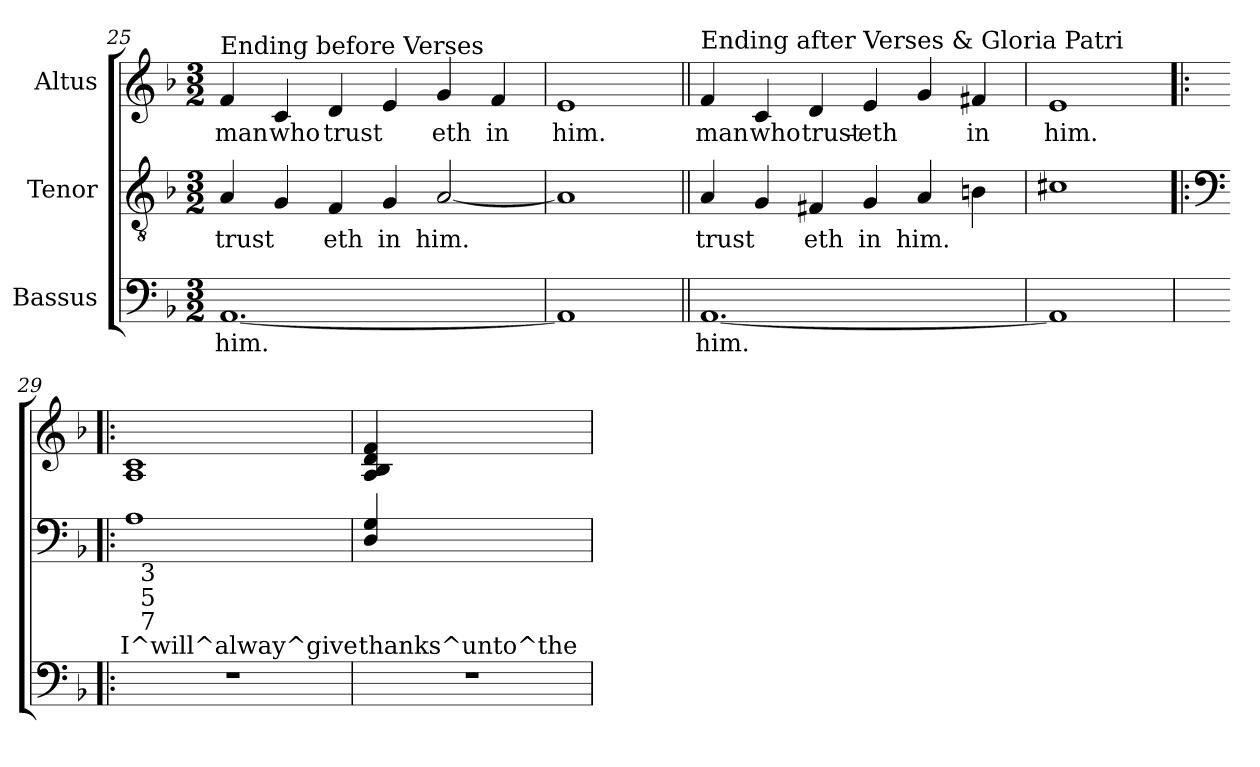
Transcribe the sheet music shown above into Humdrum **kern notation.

**kern	**text	**kern	**text	**kern	**text
*part3	*part3	*part2	*part2	*part1	*part1
*staff3	*staff3	*staff2	*staff2	*staff1	*staff1
*I"Bassus	*	*I"Tenor	*	*I"Altus	*
*clefF4	*	*clefGv2	*	*clefG2	*
*k[b-]	*	*k[b-]	*	*k[b-]	*
*F:	*	*F:	*	*F:	*
*M3/2	*	*M3/2	*	*M3/2	*
=25	=25	=25	=25	=25	=25
!	!	!	!	!LO:TX:a:t=Ending before Verses	!
!	!LO:LY:b:cj	!	!LO:LY:b:cj	!	!LO:LY:b:cj
[<1.AA	him.	4A/	trust-	4f/	man
!	!	!	!LO:LY:b:cj	!	!LO:LY:b:cj
.	.	4G/	--	4c/	who
!	!	!	!LO:LY:b:cj	!	!LO:LY:b:cj
.	.	4F/	-eth	4d/	trust-
!	!	!	!LO:LY:b:cj	!	!LO:LY:b:cj
.	.	4G/	in	4e/	--
!	!	!	!LO:LY:b:cj	!	!LO:LY:b:cj
.	.	[<2A/	him.	4g/	-eth
!	!	!	!	!	!LO:LY:b:cj
.	.	.	.	4f/	in
=26	=26	=26	=26	=26	=26
!	!LO:LY:b:cj	!	!LO:LY:b:cj	!	!LO:LY:b:cj
1AA]	.	1A]	.	1e	him.
=27||	=27||	=27||	=27||	=27||	=27||
!	!	!	!	!LO:TX:a:t=Ending after Verses & Gloria Patri	!
!	!LO:LY:b:cj	!	!LO:LY:b:cj	!	!LO:LY:b:cj
[<1.AA	him.	4A/	trust-	4f/	man
!	!	!	!LO:LY:b:cj	!	!LO:LY:b:cj
.	.	4G/	--	4c/	who
!	!	!	!LO:LY:b:cj	!	!LO:LY:b:cj
.	.	4F#X/	-eth	4d/	trust-
!	!	!	!LO:LY:b:cj	!	!LO:LY:b:cj
.	.	4G/	in	4e/	-eth
!	!	!	!LO:LY:b:cj	!	!LO:LY:b:cj
.	.	4A/	him.	4g/	.
!	!	!	!LO:LY:b:cj	!	!LO:LY:b:cj
.	.	4Bn\	.	4f#X/	in
=28	=28	=28	=28	=28	=28
!	!LO:LY:b:cj	!	!LO:LY:b:cj	!	!LO:LY:b:cj
1AA]	.	1c#X	.	1e	him.
!!LO:PB:g=z
=29!	=29!:	=29!:	=29!:	=29!:	=29!:
*	*	*clefF4	*	*	*
!	!	!	!LO:LY:b:cj	!	!
*	*	*^	*	*	*
1.r	.	1A	32ryy	I^will^alway^give	1c 1A	.
!	!	!	!LO:TX:b:t=3	!	!	!
!	!	!	!LO:TX:b:t=5	!	!	!
!	!	!	!LO:TX:b:t=7	!	!	!
.	.	.	1ryy	.	.	.
.	.	2ryy	.	.	2ryy	.
.	.	.	4...ryy	.	.	.
=30	=30	=30	=30	=30	=30	=30
!	!	!	!	!LO:LY:b:cj	!	!
*	*	*v	*v	*	*	*
1.r	.	4G/ 4D/	thanks^unto^the-	4f/ 4d/ 4B-/ 4A/	.
.	.	1ryy	.	1ryy	.
.	.	4ryy	.	4ryy	.
=	=	=	=	=	=
*-	*-	*-	*-	*-	*-
